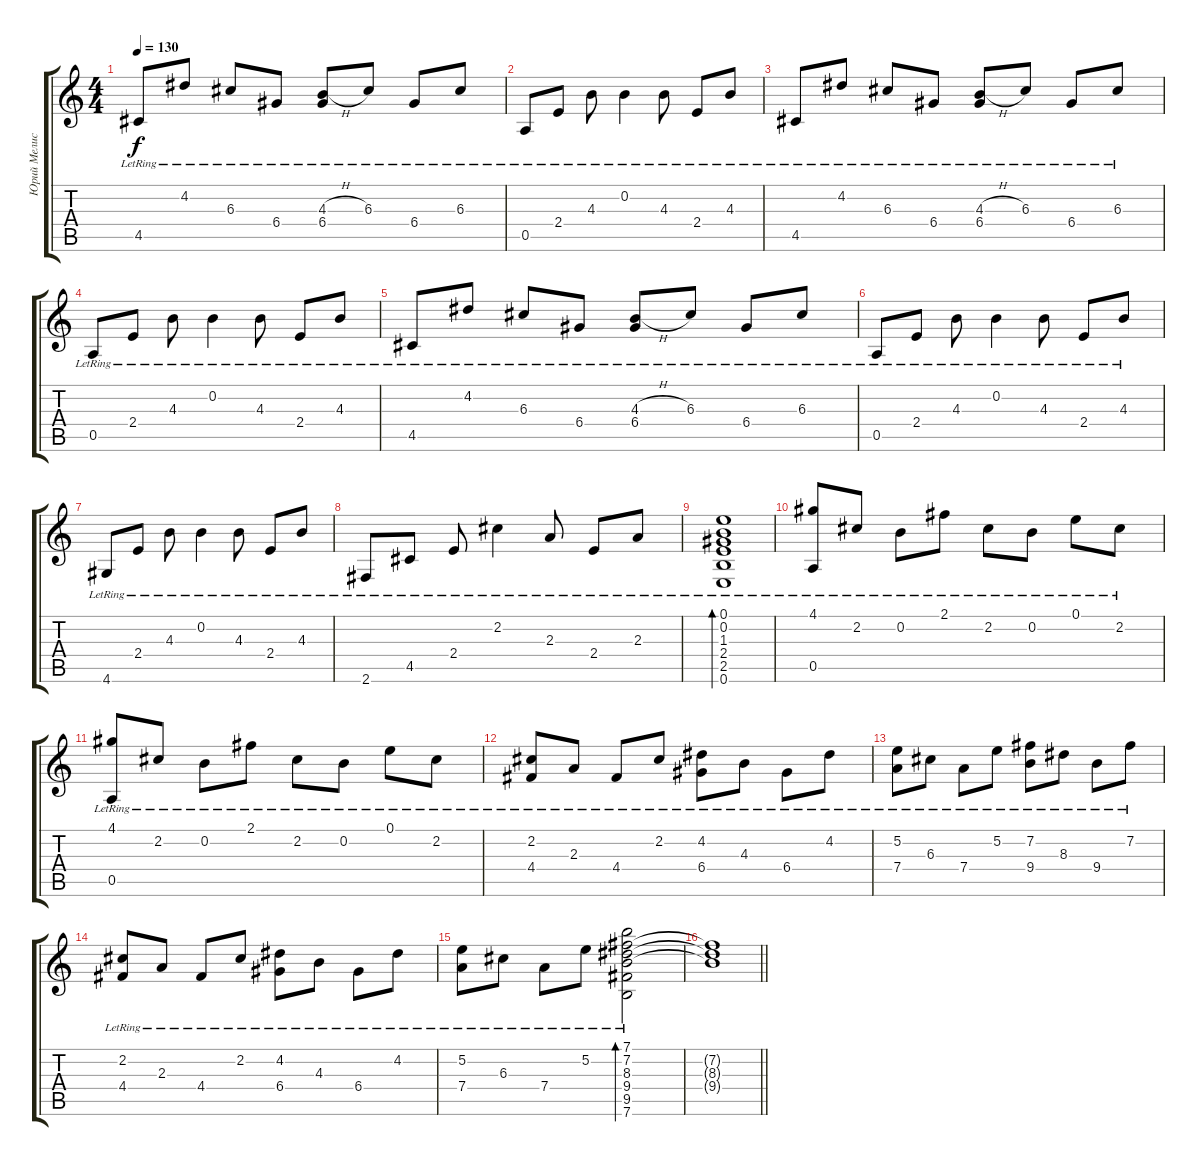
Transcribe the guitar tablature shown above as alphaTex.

\track ("Юрий Мелисов" "Юрий Мелис") {instrument acousticguitarsteel}
\staff {score tabs}
\tuning (E4 B3 G3 D3 A2 E2) {hide}
\ts (4 4)
\tempo 130
\clef g2
\ks c
4.5{lr}.8{dy f} 4.2{lr}.8 6.3{lr}.8 6.4{lr}.8 (4.3{h lr} 6.4{lr}).8 6.3{lr}.8 6.4{lr}.8 6.3{lr}.8 |
0.5{lr}.8 2.4{lr}.8 4.3{lr}.8 0.2{lr}.4 4.3{lr}.8 2.4{lr}.8 4.3{lr}.8 |
4.5{lr}.8 4.2{lr}.8 6.3{lr}.8 6.4{lr}.8 (4.3{h lr} 6.4{lr}).8 6.3{lr}.8 6.4{lr}.8 6.3{lr}.8 |
0.5{lr}.8 2.4{lr}.8 4.3{lr}.8 0.2{lr}.4 4.3{lr}.8 2.4{lr}.8 4.3{lr}.8 |
4.5{lr}.8 4.2{lr}.8 6.3{lr}.8 6.4{lr}.8 (4.3{h lr} 6.4{lr}).8 6.3{lr}.8 6.4{lr}.8 6.3{lr}.8 |
0.5{lr}.8 2.4{lr}.8 4.3{lr}.8 0.2{lr}.4 4.3{lr}.8 2.4{lr}.8 4.3{lr}.8 |
4.6{lr}.8 2.4{lr}.8 4.3{lr}.8 0.2{lr}.4 4.3{lr}.8 2.4{lr}.8 4.3{lr}.8 |
2.6{lr}.8 4.5{lr}.8 2.4{lr}.8 2.2{lr}.4 2.3{lr}.8 2.4{lr}.8 2.3{lr}.8 |
(0.1{lr} 0.2{lr} 1.3{lr} 2.4{lr} 2.5{lr} 0.6{lr}).1{bd 240} |
(4.1{lr} 0.5{lr}).8 2.2{lr}.8 0.2{lr}.8 2.1{lr}.8 2.2{lr}.8 0.2{lr}.8 0.1{lr}.8 2.2{lr}.8 |
(4.1{lr} 0.5{lr}).8 2.2{lr}.8 0.2{lr}.8 2.1{lr}.8 2.2{lr}.8 0.2{lr}.8 0.1{lr}.8 2.2{lr}.8 |
(2.2{lr} 4.4{lr}).8 2.3{lr}.8 4.4{lr}.8 2.2{lr}.8 (4.2{lr} 6.4{lr}).8 4.3{lr}.8 6.4{lr}.8 4.2{lr}.8 |
(5.2{lr} 7.4{lr}).8 6.3{lr}.8 7.4{lr}.8 5.2{lr}.8 (7.2{lr} 9.4{lr}).8 8.3{lr}.8 9.4{lr}.8 7.2{lr}.8 |
(2.2{lr} 4.4{lr}).8 2.3{lr}.8 4.4{lr}.8 2.2{lr}.8 (4.2{lr} 6.4{lr}).8 4.3{lr}.8 6.4{lr}.8 4.2{lr}.8 |
(5.2{lr} 7.4{lr}).8 6.3{lr}.8 7.4{lr}.8 5.2{lr}.8 (7.1{lr} 7.2{lr} 8.3{lr} 9.4{lr} 9.5{lr} 7.6{lr}).2{bd 240} |
\barLineRight lightlight
(7.2{t} 8.3{t} 9.4{t}).1
